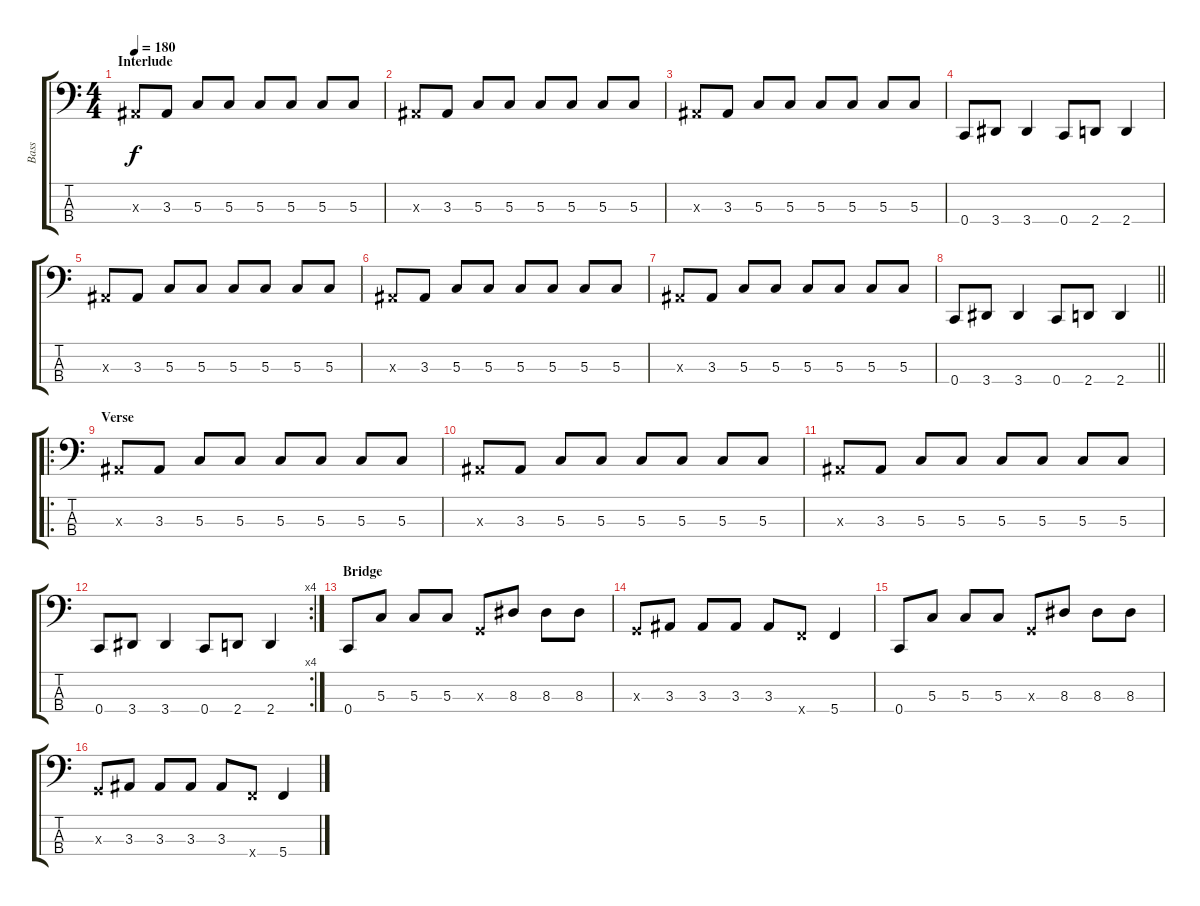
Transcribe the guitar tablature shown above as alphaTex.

\track ("Bass" "Bass") {instrument electricbasspick}
\staff {score tabs}
\tuning (F2 C2 G1 C1) {hide}
\ts (4 4)
\section ("" "Interlude")
\tempo 180
\clef f4
\ks c
3.3{x}.8{dy f} 3.3.8 5.3.8 5.3.8 5.3.8 5.3.8 5.3.8 5.3.8 |
3.3{x}.8 3.3.8 5.3.8 5.3.8 5.3.8 5.3.8 5.3.8 5.3.8 |
3.3{x}.8 3.3.8 5.3.8 5.3.8 5.3.8 5.3.8 5.3.8 5.3.8 |
0.4.8 3.4.8 3.4.4 0.4.8 2.4.8 2.4.4 |
3.3{x}.8 3.3.8 5.3.8 5.3.8 5.3.8 5.3.8 5.3.8 5.3.8 |
3.3{x}.8 3.3.8 5.3.8 5.3.8 5.3.8 5.3.8 5.3.8 5.3.8 |
3.3{x}.8 3.3.8 5.3.8 5.3.8 5.3.8 5.3.8 5.3.8 5.3.8 |
\barLineRight lightlight
0.4.8 3.4.8 3.4.4 0.4.8 2.4.8 2.4.4 |
\ro
\section ("" "Verse")
3.3{x}.8 3.3.8 5.3.8 5.3.8 5.3.8 5.3.8 5.3.8 5.3.8 |
3.3{x}.8 3.3.8 5.3.8 5.3.8 5.3.8 5.3.8 5.3.8 5.3.8 |
3.3{x}.8 3.3.8 5.3.8 5.3.8 5.3.8 5.3.8 5.3.8 5.3.8 |
\rc 4
0.4.8 3.4.8 3.4.4 0.4.8 2.4.8 2.4.4 |
\section ("" "Bridge")
0.4.8 5.3.8 5.3.8 5.3.8 0.3{x}.8 8.3.8 8.3.8 8.3.8 |
0.3{x}.8 3.3.8 3.3.8 3.3.8 3.3.8 5.4{x}.8 5.4.4 |
0.4.8 5.3.8 5.3.8 5.3.8 0.3{x}.8 8.3.8 8.3.8 8.3.8 |
0.3{x}.8 3.3.8 3.3.8 3.3.8 3.3.8 5.4{x}.8 5.4.4
